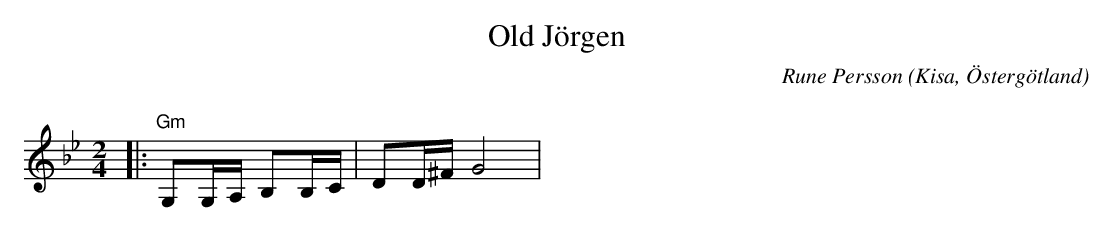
X:1
T:Old Jörgen
C:Rune Persson
O:Kisa, Östergötland
Q:70
M:2/4
L:1/8
K:Gm
|:"Gm"G,G,/A,/ B,B,/C/|DD/^F/ G4|
